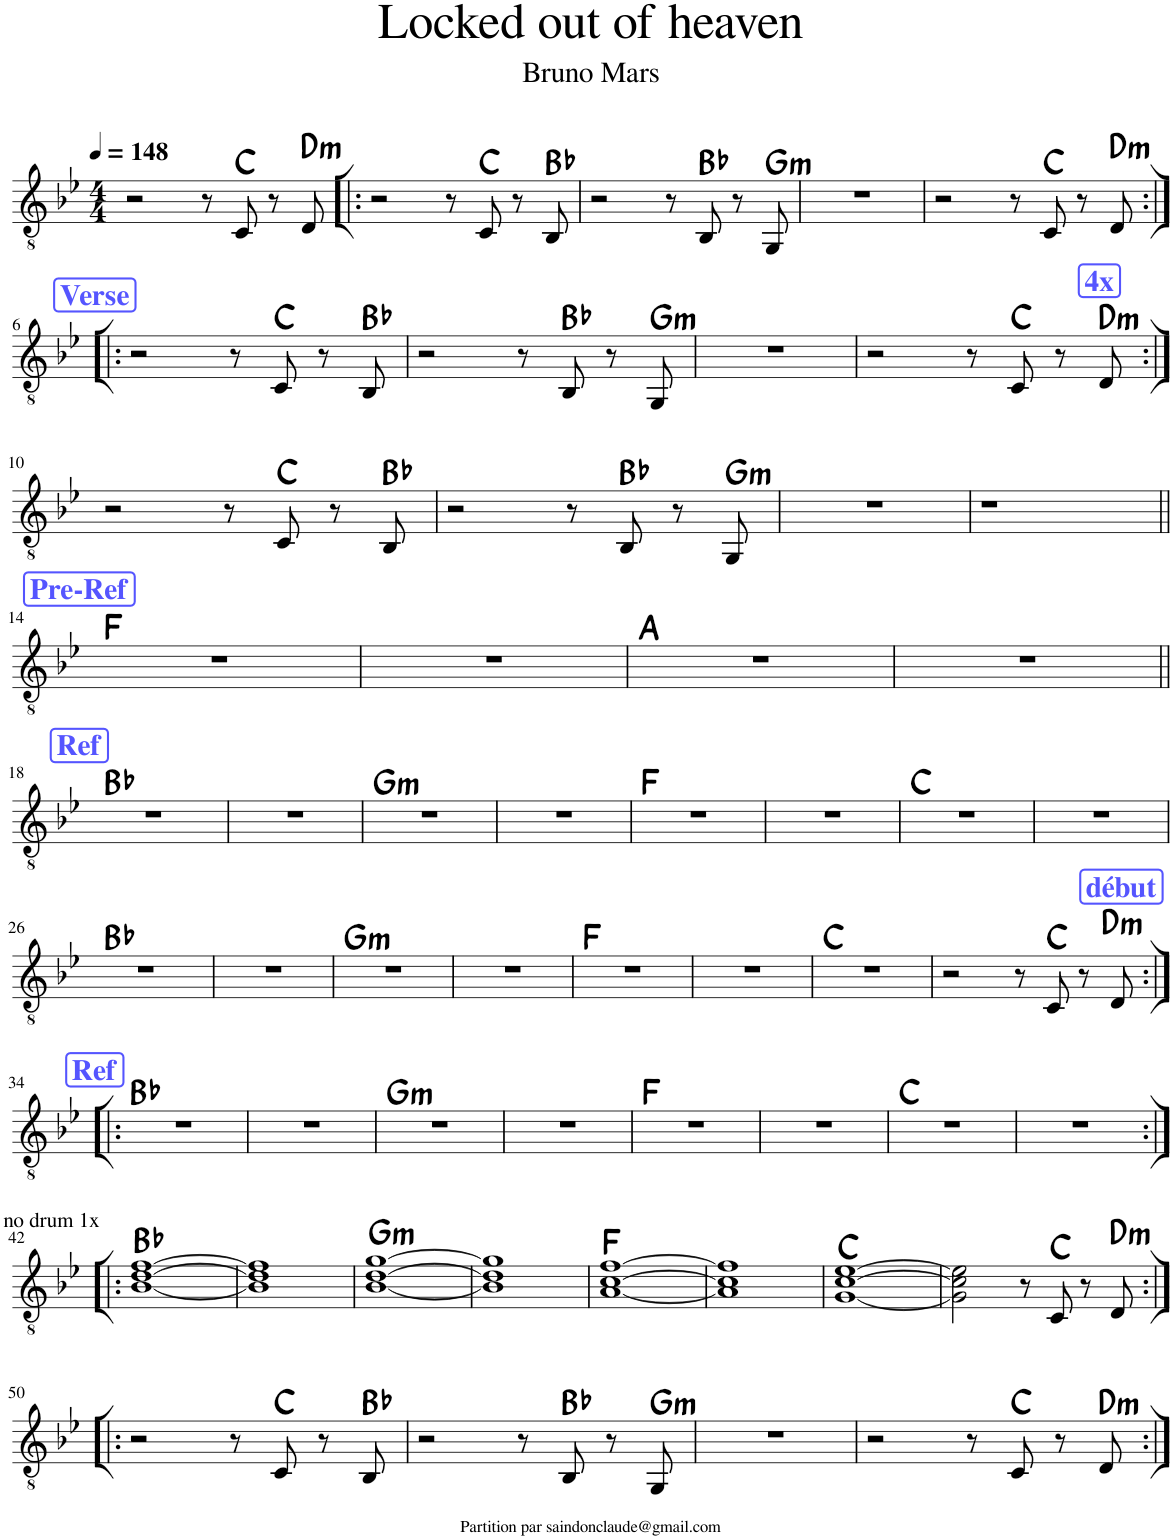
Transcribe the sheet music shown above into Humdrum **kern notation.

**kern	**harte
*part1	*part1
*staff1	*
*I"Classical Guitar	*
*I'Guit.	*
*clefGv2	*
*k[b-e-]	*
*M4/4	*
*MM148	*
=1	=1
2r	.
8r	.
8C/	C:maj
8r	.
!	!LO:H:kt=m
8D/	D:min
=2!|:	=2!|:
2r	.
8r	.
8C/	C:maj
8r	.
8BB-/	Bb:maj
=3	=3
2r	.
8r	.
8BB-/	Bb:maj
8r	.
!	!LO:H:kt=m
8GG/	G:min
=4	=4
1r	.
=5	=5
2r	.
8r	.
8C/	C:maj
8r	.
!	!LO:H:kt=m
8D/	D:min
!!LO:LB:g=z
!!LO:REH:place=s1:a:B:cj:color=#5555FF:fs=14:t=Verse
=6:|!|:	=6:|!|:
2r	.
8r	.
8C/	C:maj
8r	.
8BB-/	Bb:maj
=7	=7
2r	.
8r	.
8BB-/	Bb:maj
8r	.
!	!LO:H:kt=m
8GG/	G:min
=8	=8
1r	.
!!LO:REH:place=s1:a:B:cj:color=#5555FF:fs=14:t=4x:qo=3.5
=9	=9
2r	.
8r	.
8C/	C:maj
8r	.
!	!LO:H:kt=m
8D/	D:min
!!LO:LB:g=z
=10:|!	=10:|!
2r	.
8r	.
8C/	C:maj
8r	.
8BB-/	Bb:maj
=11	=11
2r	.
8r	.
8BB-/	Bb:maj
8r	.
!	!LO:H:kt=m
8GG/	G:min
=12	=12
1r	.
=13	=13
1r	.
!!LO:LB:g=z
!!LO:REH:place=s1:a:B:cj:color=#5555FF:fs=14:t=Pre-Ref
=14||	=14||
1r	F:maj
=15	=15
1r	.
=16	=16
1r	A:maj
=17	=17
1r	.
!!LO:LB:g=z
!!LO:REH:place=s1:a:B:cj:color=#5555FF:fs=14:t=Ref
=18||	=18||
1r	Bb:maj
=19	=19
1r	.
=20	=20
!	!LO:H:kt=m
1r	G:min
=21	=21
1r	.
=22	=22
1r	F:maj
=23	=23
1r	.
=24	=24
1r	C:maj
=25	=25
1r	.
!!LO:LB:g=z
=26	=26
1r	Bb:maj
=27	=27
1r	.
=28	=28
!	!LO:H:kt=m
1r	G:min
=29	=29
1r	.
=30	=30
1r	F:maj
=31	=31
1r	.
=32	=32
1r	C:maj
!!LO:REH:place=s1:a:B:cj:color=#5555FF:fs=14:t=début:qo=3.5
=33	=33
2r	.
8r	.
8C/	C:maj
8r	.
!	!LO:H:kt=m
8D/	D:min
!!LO:LB:g=z
!!LO:REH:place=s1:a:B:cj:color=#5555FF:fs=14:t=Ref
=34:|!|:	=34:|!|:
1r	Bb:maj
=35	=35
1r	.
=36	=36
!	!LO:H:kt=m
1r	G:min
=37	=37
1r	.
=38	=38
1r	F:maj
=39	=39
1r	.
=40	=40
1r	C:maj
=41	=41
1r	.
!!LO:LB:g=z
=42:|!|:	=42:|!|:
!LO:TX:a:t=no drum 1x	!
[1B- [1d [1f	Bb:maj
=43	=43
1B-] 1d] 1f]	.
=44	=44
!	!LO:H:kt=m
[1B- [1d [1g	G:min
=45	=45
1B-] 1d] 1g]	.
=46	=46
[1A [1c [1f	F:maj
=47	=47
1A] 1c] 1f]	.
=48	=48
[1G [1c [1e-	C:maj
=49	=49
2G\] 2c\] 2e-\]	.
8r	.
8C/	C:maj
8r	.
!	!LO:H:kt=m
8D/	D:min
!!LO:LB:g=z
=50:|!|:	=50:|!|:
2r	.
8r	.
8C/	C:maj
8r	.
8BB-/	Bb:maj
=51	=51
2r	.
8r	.
8BB-/	Bb:maj
8r	.
!	!LO:H:kt=m
8GG/	G:min
=52	=52
1r	.
=53	=53
2r	.
8r	.
8C/	C:maj
8r	.
!	!LO:H:kt=m
8D/	D:min
=:|!	=:|!
*-	*-
